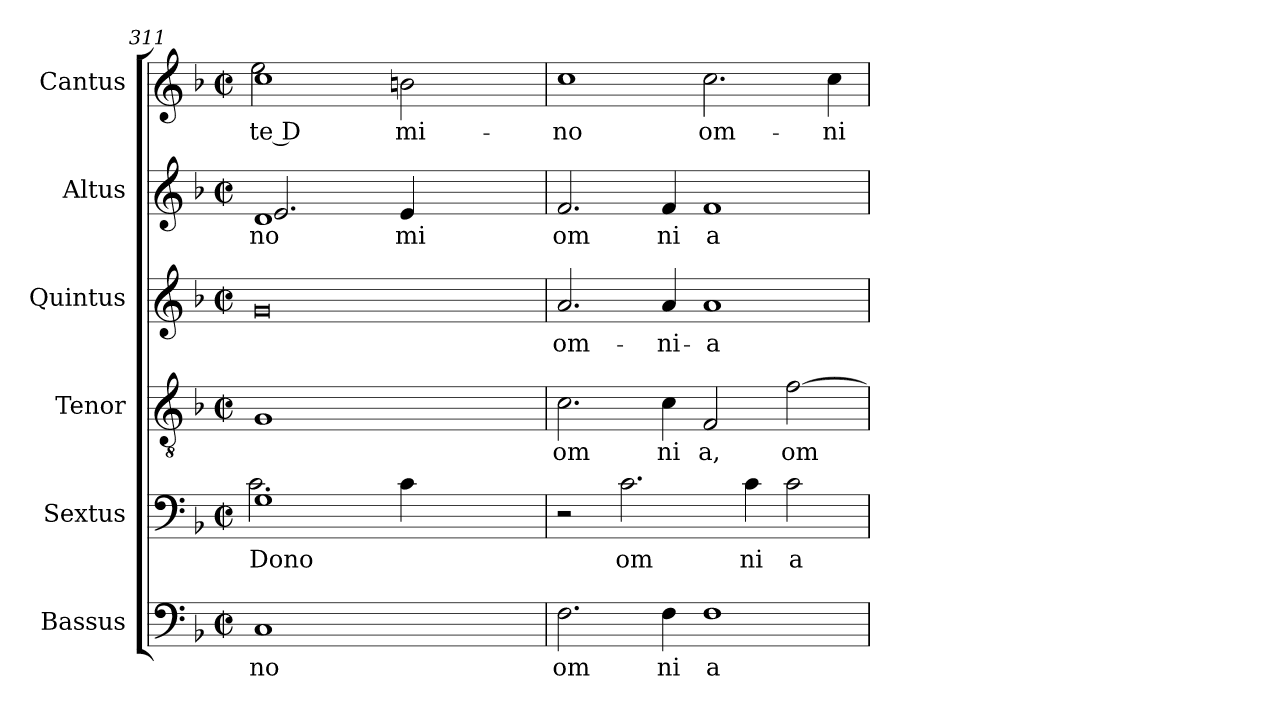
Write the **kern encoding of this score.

**kern	**text	**kern	**text	**kern	**text	**kern	**text	**kern	**text	**kern	**text
*part6	*part6	*part5	*part5	*part4	*part4	*part3	*part3	*part2	*part2	*part1	*part1
*staff6	*staff6	*staff5	*staff5	*staff4	*staff4	*staff3	*staff3	*staff2	*staff2	*staff1	*staff1
*I"Bassus	*	*I"Sextus	*	*I"Tenor	*	*I"Quintus	*	*I"Altus	*	*I"Cantus	*
*I'Bassus	*	*I'Sextus	*	*I'Tenor	*	*I'Quintus	*	*I'Altus	*	*I'Cantus	*
*clefF4	*	*clefF4	*	*clefGv2	*	*clefG2	*	*clefG2	*	*clefG2	*
*k[b-]	*	*k[b-]	*	*k[b-]	*	*k[b-]	*	*k[b-]	*	*k[b-]	*
*F:	*	*F:	*	*F:	*	*F:	*	*F:	*	*F:	*
*M2/2	*	*M2/2	*	*M2/2	*	*M2/2	*	*M2/2	*	*M2/2	*
*met(c|)	*	*met(c|)	*	*met(c|)	*	*met(c|)	*	*met(c|)	*	*met(c|)	*
=311	=311	=311	=311	=311	=311	=311	=311	=311	=311	=311	=311
!	!LO:LY:b:cj	!	!LO:LY:b:cj	!	!LO:LY:b:cj	!	!LO:LY:b:cj	!	!LO:LY:b:cj	!	!LO:LY:b:cj
*	*	*^	*	*	*	*	*	*^	*	*^	*
1C	no	1G	2.c\	Dono	1G	.	0g	.	1d	2.e/	no	1cc	2ee\	-te D
.	.	.	.	.	.	.	.	.	.	.	.	.	2ryy	.
.	.	.	2.ryy	.	.	.	.	.	.	2.ryy	.	.	.	.
!	!	!	!	!LO:LY:b:cj	!	!	!	!	!	!	!LO:LY:b:cj	!	!	!LO:LY:b:cj
1ryy	.	4c\	.	.	1ryy	.	.	.	4e/	.	mi	2b\	1ryy	mi-
.	.	2.ryy	.	.	.	.	.	.	2.ryy	.	.	.	.	.
.	.	.	2ryy	.	.	.	.	.	.	2ryy	.	2ryy	.	.
*	*	*	*	*	*	*	*	*	*	*	*	*v	*v	*
=312	=312	=312	=312	=312	=312	=312	=312	=312	=312	=312	=312	=312	=312
!	!LO:LY:b:cj	!	!	!	!	!LO:LY:b:cj	!	!LO:LY:b:cj	!	!	!LO:LY:b:cj	!	!LO:LY:b:cj
*	*	*v	*v	*	*	*	*	*	*v	*v	*	*	*
2.F\	om	2r	.	2.c\	om	2.a/	om-	2.f/	om	1cc	-no
!	!	!	!LO:LY:b:cj	!	!	!	!	!	!	!	!
.	.	2.c\	om	.	.	.	.	.	.	.	.
!	!LO:LY:b:cj	!	!	!	!LO:LY:b:cj	!	!LO:LY:b:cj	!	!LO:LY:b:cj	!	!
4F\	ni	.	.	4c\	ni	4a/	-ni-	4f/	ni	.	.
!	!LO:LY:b:cj	!	!	!	!LO:LY:b:cj	!	!LO:LY:b:cj	!	!LO:LY:b:cj	!	!LO:LY:b:cj
1F	a	.	.	2F/	a,	1a	-a	1f	a	2.cc\	om-
!	!	!	!LO:LY:b:cj	!	!	!	!	!	!	!	!
.	.	4c\	ni	.	.	.	.	.	.	.	.
!	!	!	!LO:LY:b:cj	!	!LO:LY:b:cj	!	!	!	!	!	!
.	.	2c\	a	[>2f\	om	.	.	.	.	.	.
!	!	!	!	!	!	!	!	!	!	!	!LO:LY:b:cj
.	.	.	.	.	.	.	.	.	.	4cc\	-ni-
=	=	=	=	=	=	=	=	=	=	=	=
*-	*-	*-	*-	*-	*-	*-	*-	*-	*-	*-	*-
